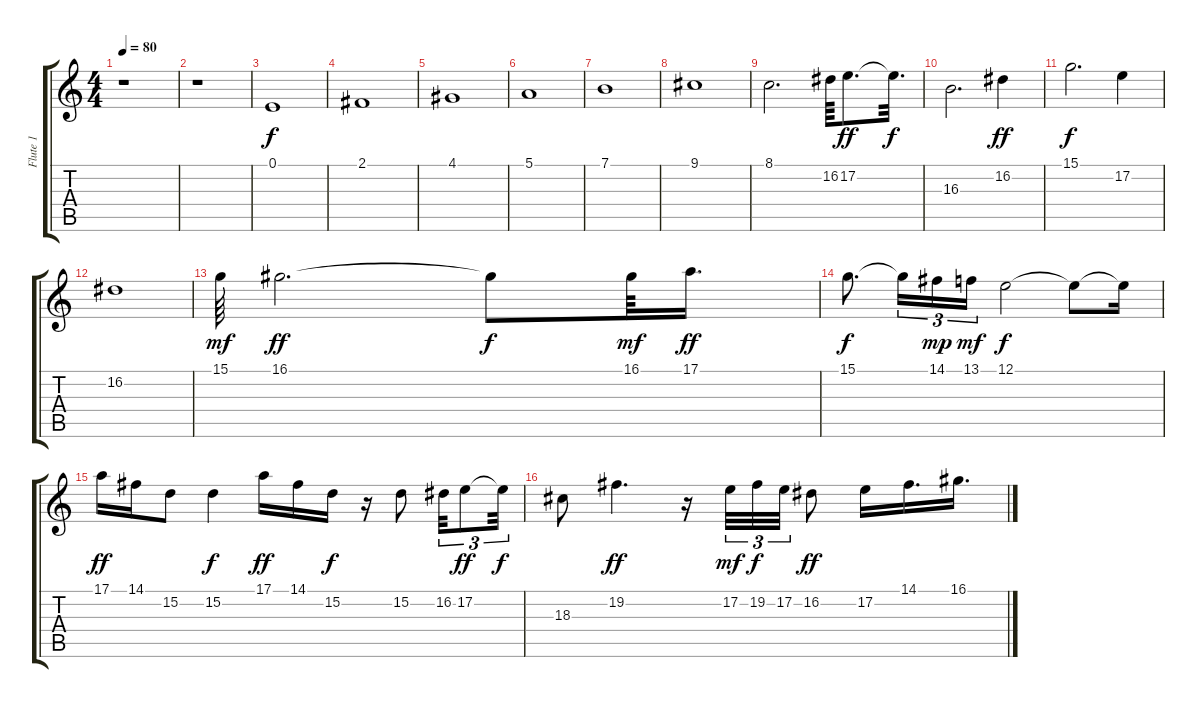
\track ("Flute 1" "Flute 1") {instrument flute}
\staff {score tabs}
\tuning (E4 B3 G3 D3 A2 E2) {hide}
\ts (4 4)
\tempo 80
\clef g2
\ks c
r.1{dy f} |
r.1 |
0.1.1 |
2.1.1 |
4.1.1 |
5.1.1 |
7.1.1 |
9.1.1 |
8.1.2{d} 16.2.64 17.2.8{d dy ff} 17.2{t}.32{d dy f} |
16.3.2{d} 16.2.4{dy ff} |
15.1.2{d dy f} 17.2.4 |
16.2.1 |
15.1.64{dy mf volume 14} 16.1.2{d dy ff} 16.1{t}.8{dy f} 16.1.64{dy mf} 17.1.16{d dy ff} |
15.1.8{d dy f} 15.1{t}.16{tu (3 2)} 14.1.16{tu (3 2) dy mp} 13.1.16{tu (3 2) dy mf} 12.1.2{dy f} 12.1{t}.8 12.1{t}.16 |
17.1.16{dy ff} 14.1.16 15.2.8 15.2.4{dy f} 17.1.16{dy ff} 14.1.16 15.2.16{dy f} r.16 15.2.8 16.2.32{tu (3 2)} 17.2.8{tu (3 2) dy ff} 17.2{t}.32{tu (3 2) dy f} |
18.3.8 19.2.4{d dy ff} r.16 17.2.32{tu (3 2) dy mf} 19.2.32{tu (3 2) dy f} 17.2.32{tu (3 2)} 16.2.8{dy ff} 17.2.16 14.1.16{d} 16.1.16{d}
